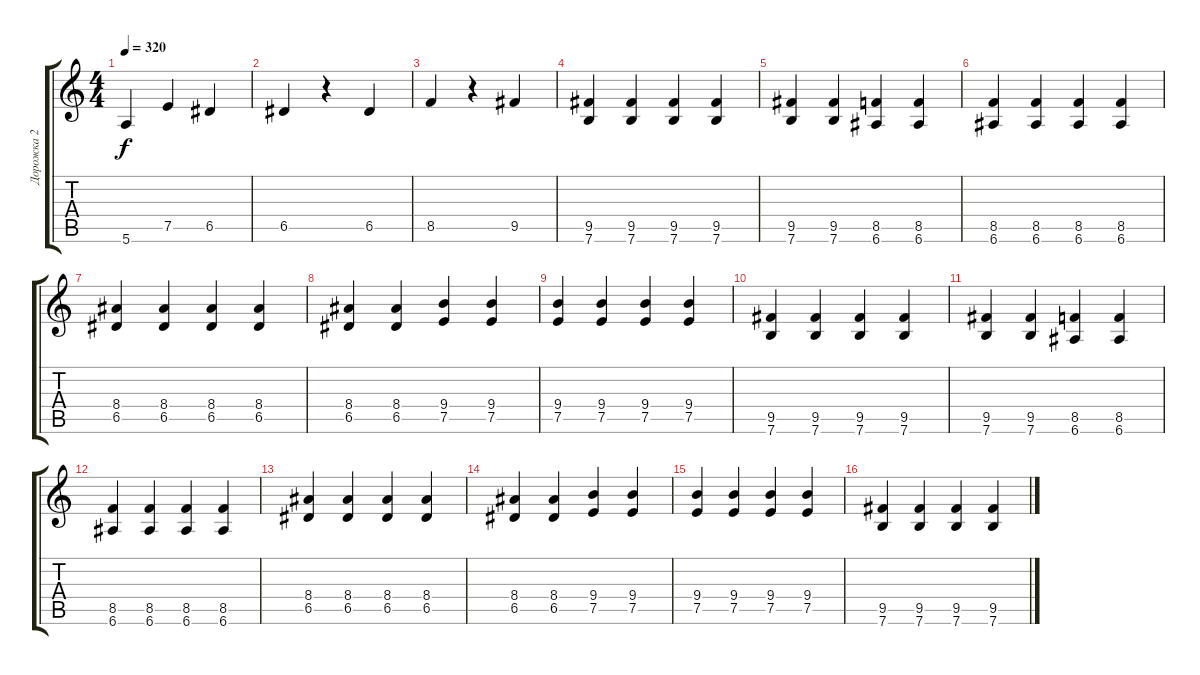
\track ("Дорожка 2" "Дорожка 2") {instrument distortionguitar}
\staff {score tabs}
\tuning (E4 B3 G3 D3 A2 E2) {hide}
\ts (4 4)
\tempo 320
\clef g2
\ks c
5.6.4{dy f} 7.5.4 6.5.4 |
6.5.4 r.4 6.5.4 |
8.5.4 r.4 9.5.4 |
(9.5 7.6).4 (9.5 7.6).4 (9.5 7.6).4 (9.5 7.6).4 |
(9.5 7.6).4 (9.5 7.6).4 (8.5 6.6).4 (8.5 6.6).4 |
(8.5 6.6).4 (8.5 6.6).4 (8.5 6.6).4 (8.5 6.6).4 |
(8.4 6.5).4 (8.4 6.5).4 (8.4 6.5).4 (8.4 6.5).4 |
(8.4 6.5).4 (8.4 6.5).4 (9.4 7.5).4 (9.4 7.5).4 |
(9.4 7.5).4 (9.4 7.5).4 (9.4 7.5).4 (9.4 7.5).4 |
(9.5 7.6).4 (9.5 7.6).4 (9.5 7.6).4 (9.5 7.6).4 |
(9.5 7.6).4 (9.5 7.6).4 (8.5 6.6).4 (8.5 6.6).4 |
(8.5 6.6).4 (8.5 6.6).4 (8.5 6.6).4 (8.5 6.6).4 |
(8.4 6.5).4 (8.4 6.5).4 (8.4 6.5).4 (8.4 6.5).4 |
(8.4 6.5).4 (8.4 6.5).4 (9.4 7.5).4 (9.4 7.5).4 |
(9.4 7.5).4 (9.4 7.5).4 (9.4 7.5).4 (9.4 7.5).4 |
(9.5 7.6).4 (9.5 7.6).4 (9.5 7.6).4 (9.5 7.6).4
